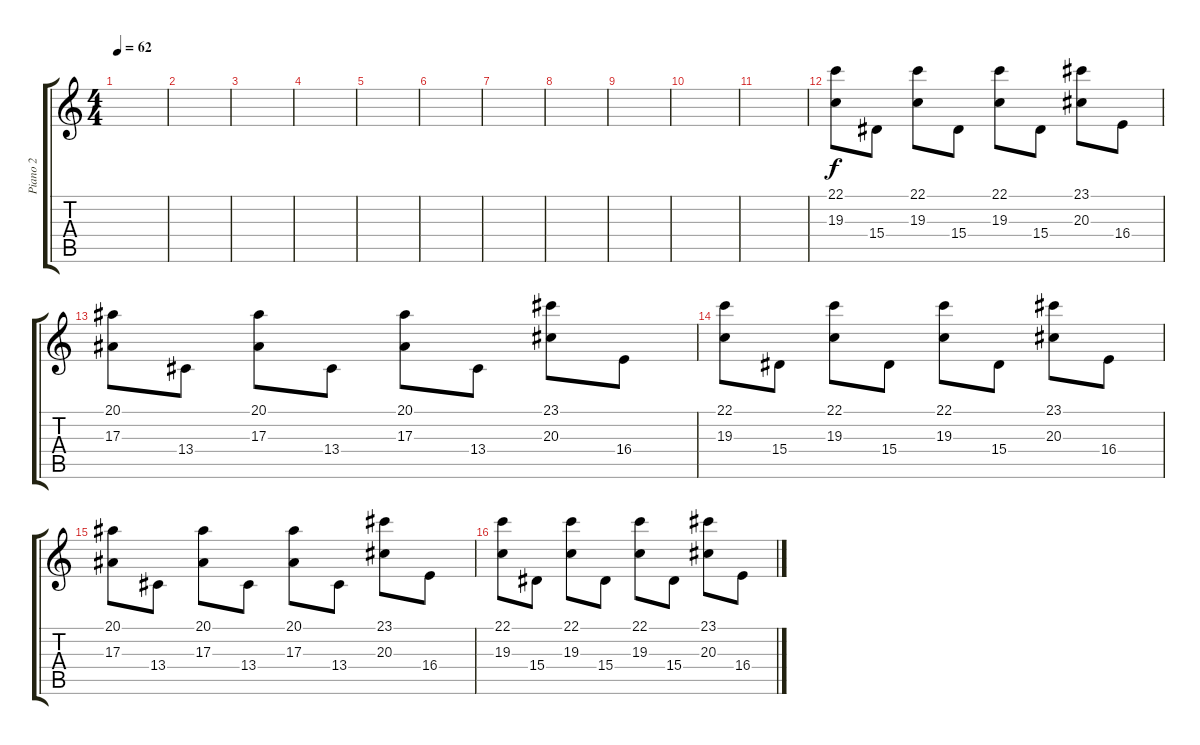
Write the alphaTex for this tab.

\track ("Piano 2" "Piano 2") {instrument brightacousticpiano}
\staff {score tabs}
\tuning (D4 A3 F3 C3 G2 C2) {hide}
\ts (4 4)
\tempo 62
\clef g2
\ks c
|
|
|
|
|
|
|
|
|
|
|
(22.1 19.3).8 15.4.8 (22.1 19.3).8 15.4.8 (22.1 19.3).8 15.4.8 (23.1 20.3).8 16.4.8 |
(20.1 17.3).8 13.4.8 (20.1 17.3).8 13.4.8 (20.1 17.3).8 13.4.8 (23.1 20.3).8 16.4.8 |
(22.1 19.3).8 15.4.8 (22.1 19.3).8 15.4.8 (22.1 19.3).8 15.4.8 (23.1 20.3).8 16.4.8 |
(20.1 17.3).8 13.4.8 (20.1 17.3).8 13.4.8 (20.1 17.3).8 13.4.8 (23.1 20.3).8 16.4.8 |
(22.1 19.3).8 15.4.8 (22.1 19.3).8 15.4.8 (22.1 19.3).8 15.4.8 (23.1 20.3).8 16.4.8
